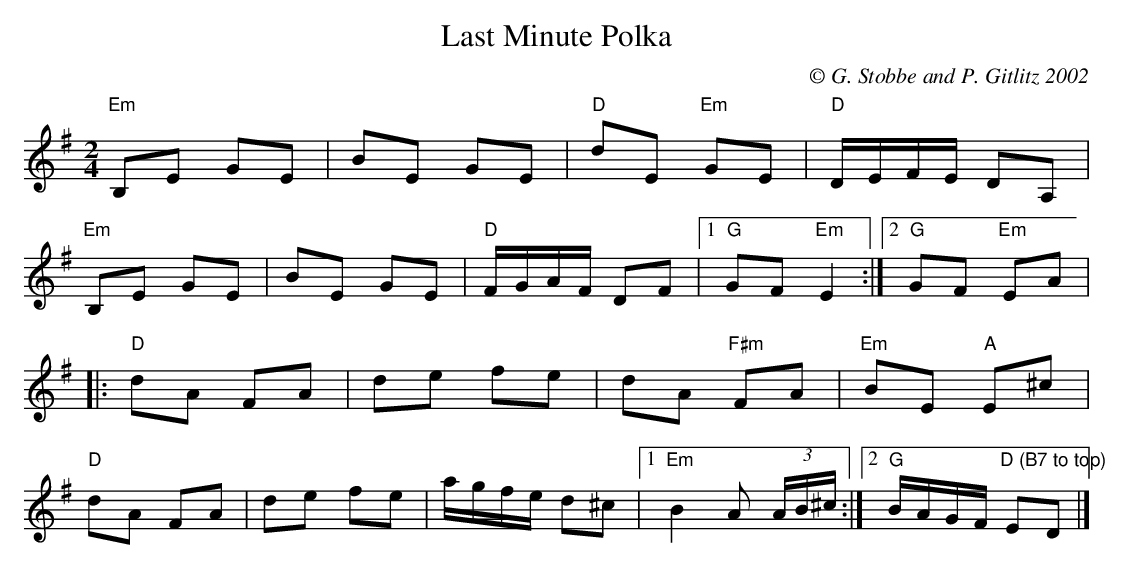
X:1
T:Last Minute Polka
M:2/4
L:1/8
C:© G. Stobbe and P. Gitlitz 2002
K:Em
"Em"B,E GE|BE GE|"D"dE "Em"GE|"D"D/E/F/E/ DA,|!
"Em"B,E GE|BE GE|"D"F/G/A/F/ DF|1"G"GF "Em"E2:|2"G"GF "Em"EA|!
|:"D"dA FA|de fe|dA "F#m"FA|"Em"BE "A"E^c|!
"D"dA FA|de fe|a/g/f/e/ d^c|1"Em"B2 A (3A/B/^c/:|2"G"B/A/G/F/ "D (B7 to top)"ED|]
